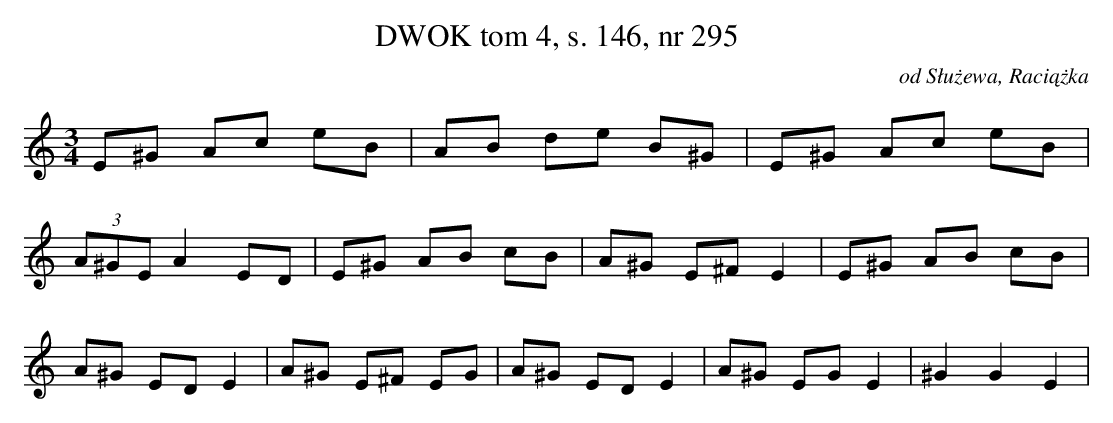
X:1
T:DWOK tom 4, s. 146, nr 295
O:od Służewa, Raciążka
L:1/16
M:3/4
K:C
E2^G2 A2c2 e2B2|A2B2 d2e2 B2^G2|E2^G2 A2c2 e2B2|
 (3A2^G2E2 A4 E2D2|E2^G2 A2B2 c2B2|A2^G2 E2^F2 E4|E2^G2 A2B2 c2B2|
A2^G2 E2D2 E4|A2^G2 E2^F2 E2G2|A2^G2 E2D2 E4|A2^G2 E2G2 E4|^G4 G4 E4|
